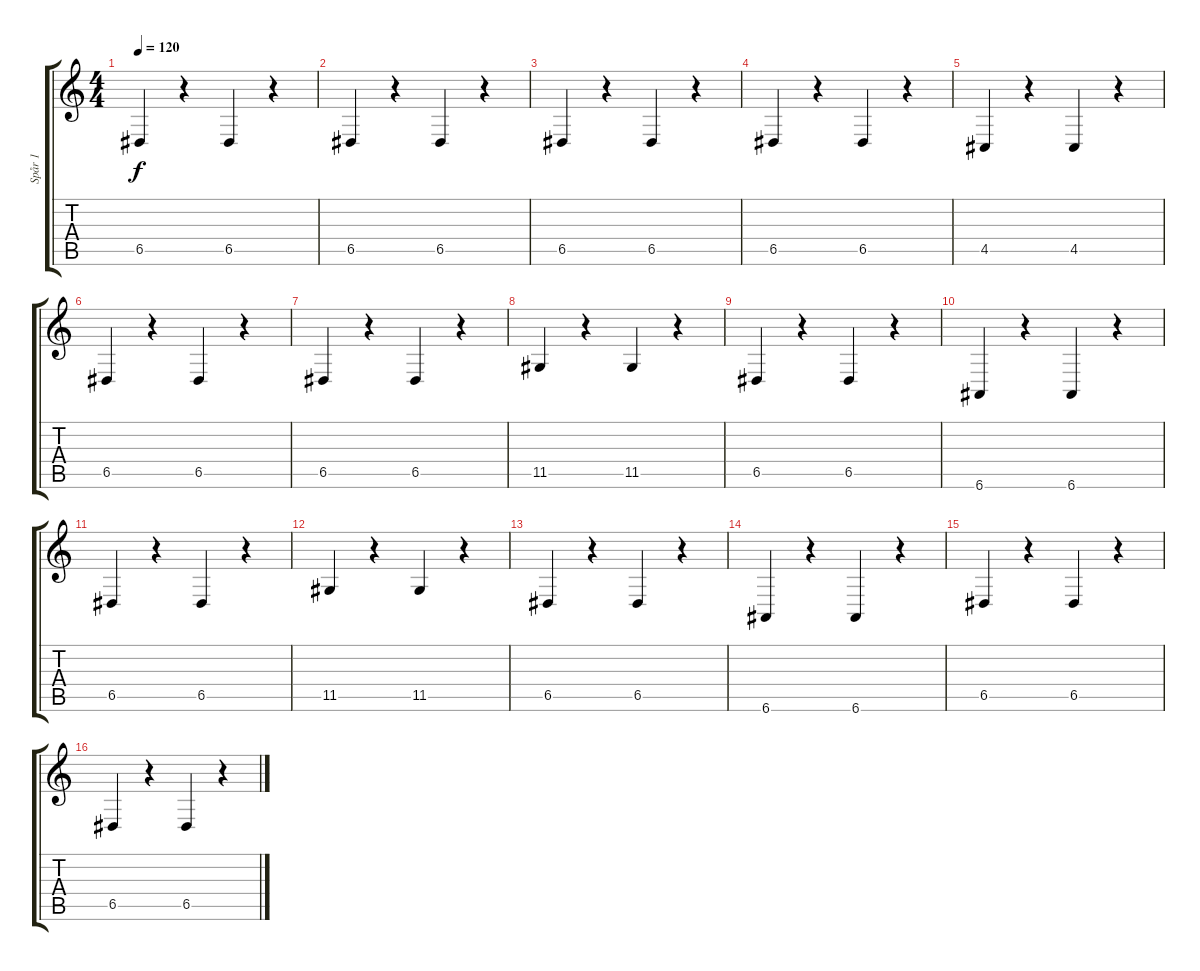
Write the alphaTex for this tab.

\track ("Spår 1" "Spår 1") {instrument choiraahs}
\staff {score tabs}
\tuning (E4 B3 G3 D3 A2 E2) {hide}
\ts (4 4)
\tempo 120
\clef g2
\ks c
6.5.4{dy f} r.4 6.5.4 r.4 |
6.5.4 r.4 6.5.4 r.4 |
6.5.4 r.4 6.5.4 r.4 |
6.5.4 r.4 6.5.4 r.4 |
4.5.4 r.4 4.5.4 r.4 |
6.5.4 r.4 6.5.4 r.4 |
6.5.4 r.4 6.5.4 r.4 |
11.5.4 r.4 11.5.4 r.4 |
6.5.4 r.4 6.5.4 r.4 |
6.6.4 r.4 6.6.4 r.4 |
6.5.4 r.4 6.5.4 r.4 |
11.5.4 r.4 11.5.4 r.4 |
6.5.4 r.4 6.5.4 r.4 |
6.6.4 r.4 6.6.4 r.4 |
6.5.4 r.4 6.5.4 r.4 |
6.5.4 r.4 6.5.4 r.4
